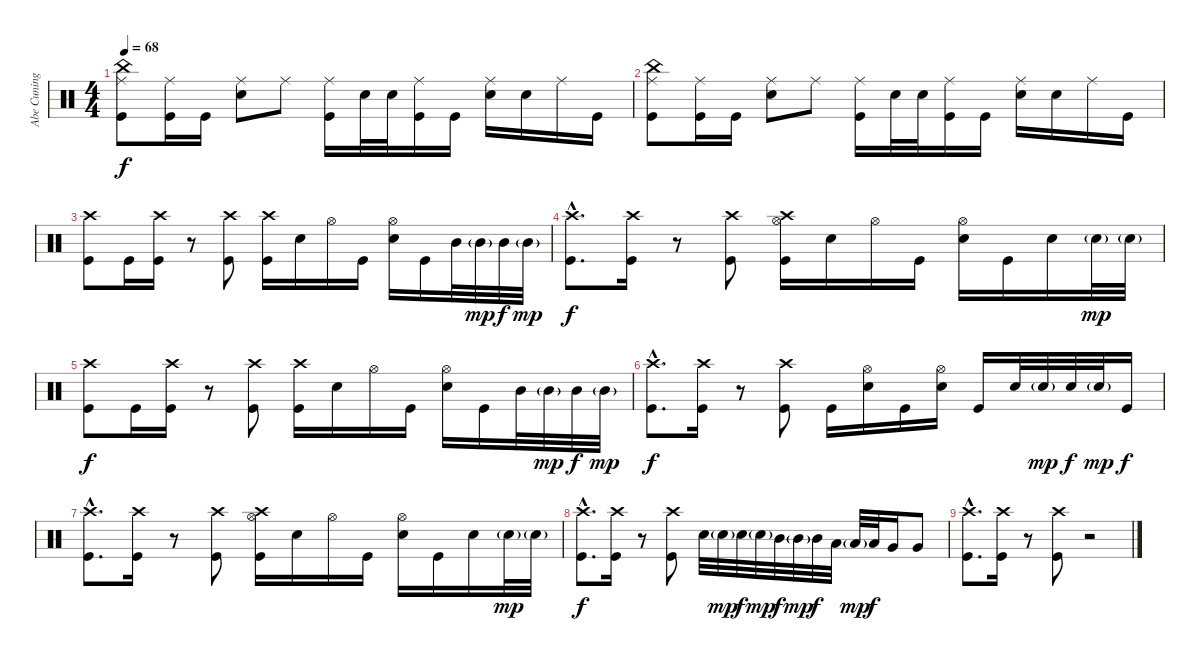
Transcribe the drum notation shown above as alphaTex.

\track ("Abe Cuningham" "Abe Cuning") {instrument percussion}
\staff {score}
\articulation defaults
\ts (4 4)
\tempo 68
\clef neutral
\ks c
("Ride (middle)" "China (hit)" "Kick (hit)").8{dy f} ("Ride (middle)" "Kick (hit)").16 "Kick (hit)".16 ("Ride (middle)" "Electric Snare (hit)").8 "Ride (middle)".8 ("Ride (middle)" "Kick (hit)").16 "Electric Snare (hit)".32 "Electric Snare (hit)".32 ("Ride (middle)" "Kick (hit)").16 "Kick (hit)".16 ("Ride (middle)" "Electric Snare (hit)").16 "Electric Snare (hit)".16 "Ride (middle)".16 "Kick (hit)".16 |
("Ride (middle)" "China (hit)" "Kick (hit)").8 ("Ride (middle)" "Kick (hit)").16 "Kick (hit)".16 ("Ride (middle)" "Electric Snare (hit)").8 "Ride (middle)".8 ("Ride (middle)" "Kick (hit)").16 "Electric Snare (hit)".32 "Electric Snare (hit)".32 ("Ride (middle)" "Kick (hit)").16 "Kick (hit)".16 ("Ride (middle)" "Electric Snare (hit)").16 "Electric Snare (hit)".16 "Ride (middle)".16 "Kick (hit)".16 |
("Crash high (hit)" "Kick (hit)").8 "Kick (hit)".16 ("Crash high (hit)" "Kick (hit)").16 r.8 ("Crash high (hit)" "Kick (hit)").8 ("Crash high (hit)" "Kick (hit)").16 "Snare (hit) 2".16 "Hi-Hat (open)".16 "Kick (hit)".16 ("Hi-Hat (open)" "Snare (hit) 2").16 "Kick (hit)".16 "Mid Tom (hit)".32 "Mid Tom (hit)"{g}.32{dy mp} "Mid Tom (hit)".32{dy f} "Mid Tom (hit)"{g}.32{dy mp} |
("Crash high (hit)"{hac} "Kick (hit)"{hac}).8{d dy f} ("Crash high (hit)" "Kick (hit)").16 r.8 ("Crash high (hit)" "Kick (hit)").8 ("Crash high (hit)" "Hi-Hat (open)" "Kick (hit)").16 "Snare (hit) 2".16 "Hi-Hat (open)".16 "Kick (hit)".16 ("Hi-Hat (open)" "Snare (hit) 2").16 "Kick (hit)".16 "Snare (hit) 2".16 "Snare (hit) 2"{g}.32{dy mp} "Snare (hit) 2"{g}.32 |
("Crash high (hit)" "Kick (hit)").8{dy f} "Kick (hit)".16 ("Crash high (hit)" "Kick (hit)").16 r.8 ("Crash high (hit)" "Kick (hit)").8 ("Crash high (hit)" "Kick (hit)").16 "Snare (hit) 2".16 "Hi-Hat (open)".16 "Kick (hit)".16 ("Hi-Hat (open)" "Snare (hit) 2").16 "Kick (hit)".16 "Mid Tom (hit)".32 "Mid Tom (hit)"{g}.32{dy mp} "Mid Tom (hit)".32{dy f} "Mid Tom (hit)"{g}.32{dy mp} |
("Crash high (hit)"{hac} "Kick (hit)"{hac}).8{d dy f} ("Crash high (hit)" "Kick (hit)").16 r.8 ("Crash high (hit)" "Kick (hit)").8 "Kick (hit)".16 ("Hi-Hat (open)" "Snare (hit) 2").16 "Kick (hit)".16 ("Hi-Hat (open)" "Snare (hit) 2").16 "Kick (hit)".16 "Snare (hit) 2".32 "Snare (hit) 2"{g}.32{dy mp} "Snare (hit) 2".32{dy f} "Snare (hit) 2"{g}.32{dy mp} "Kick (hit)".16{dy f} |
("Crash high (hit)"{hac} "Kick (hit)"{hac}).8{d} ("Crash high (hit)" "Kick (hit)").16 r.8 ("Crash high (hit)" "Kick (hit)").8 ("Crash high (hit)" "Hi-Hat (open)" "Kick (hit)").16 "Snare (hit) 2".16 "Hi-Hat (open)".16 "Kick (hit)".16 ("Hi-Hat (open)" "Snare (hit) 2").16 "Kick (hit)".16 "Snare (hit) 2".16 "Snare (hit) 2"{g}.32{dy mp} "Snare (hit) 2"{g}.32 |
("Crash high (hit)"{hac} "Kick (hit)"{hac}).8{d dy f} ("Crash high (hit)" "Kick (hit)").16 r.8 ("Crash high (hit)" "Kick (hit)").8 "Snare (hit) 2".32 "Snare (hit) 2"{g}.32{dy mp} "Snare (hit) 2".32{dy f} "Snare (hit) 2"{g}.32{dy mp} "Mid Tom (hit)".32{dy f} "Mid Tom (hit)"{g}.32{dy mp} "Mid Tom (hit)".32{dy f} "Low Tom (hit)".32 "Low Tom (hit)"{g}.32{dy mp} "Low Tom (hit)".32{dy f} "Very Low Tom (hit)".16 "Very Low Tom (hit)".8 |
("Crash high (hit)"{hac} "Kick (hit)"{hac}).8{d} ("Crash high (hit)" "Kick (hit)").16 r.8 ("Crash high (hit)" "Kick (hit)").8 r.2
